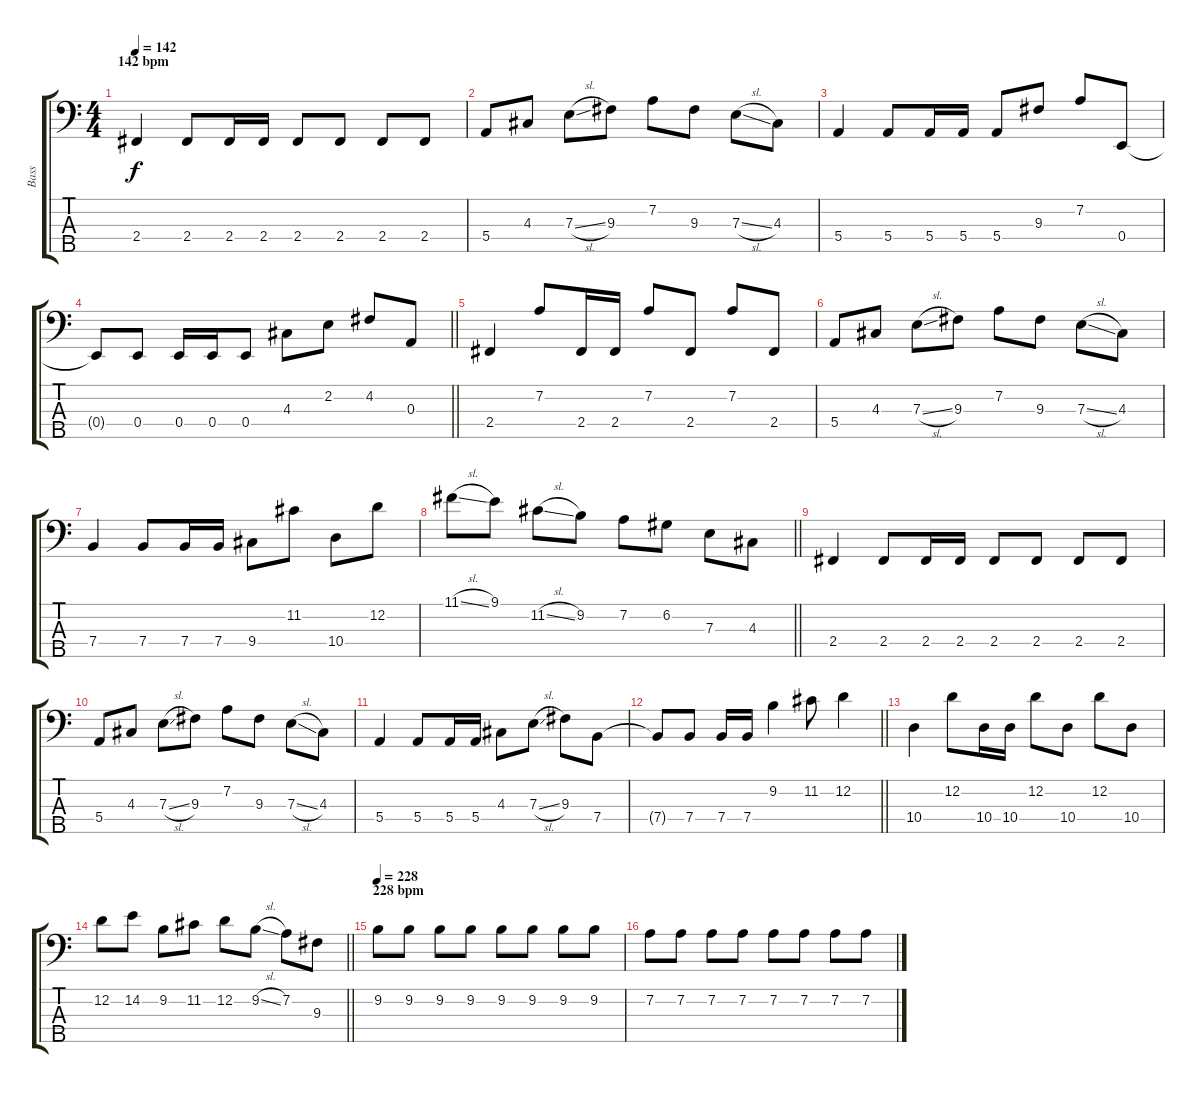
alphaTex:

\track ("Bass" "Bass") {instrument electricbassfinger}
\staff {score tabs}
\tuning (G2 D2 A1 E1 B0) {hide}
\ts (4 4)
\section ("" "142 bpm")
\tempo 142
\clef f4
\ks c
2.4.4{dy f} 2.4.8 2.4.16 2.4.16 2.4.8 2.4.8 2.4.8 2.4.8 |
5.4.8 4.3.8 7.3{sl}.8 9.3.8 7.2.8 9.3.8 7.3{sl}.8 4.3.8 |
5.4.4 5.4.8 5.4.16 5.4.16 5.4.8 9.3.8 7.2.8 0.4.8 |
\barLineRight lightlight
0.4{t}.8 0.4.8 0.4.16 0.4.16 0.4.8 4.3.8 2.2.8 4.2.8 0.3.8 |
2.4.4 7.2.8 2.4.16 2.4.16 7.2.8 2.4.8 7.2.8 2.4.8 |
5.4.8 4.3.8 7.3{sl}.8 9.3.8 7.2.8 9.3.8 7.3{sl}.8 4.3.8 |
7.4.4 7.4.8 7.4.16 7.4.16 9.4.8 11.2.8 10.4.8 12.2.8 |
\barLineRight lightlight
11.1{sl}.8 9.1.8 11.2{sl}.8 9.2.8 7.2.8 6.2.8 7.3.8 4.3.8 |
2.4.4 2.4.8 2.4.16 2.4.16 2.4.8 2.4.8 2.4.8 2.4.8 |
5.4.8 4.3.8 7.3{sl}.8 9.3.8 7.2.8 9.3.8 7.3{sl}.8 4.3.8 |
5.4.4 5.4.8 5.4.16 5.4.16 4.3.8 7.3{sl}.8 9.3.8 7.4.8 |
\barLineRight lightlight
7.4{t}.8 7.4.8 7.4.16 7.4.16 9.2.4 11.2.8 12.2.4 |
10.4.4 12.2.8 10.4.16 10.4.16 12.2.8 10.4.8 12.2.8 10.4.8 |
\barLineRight lightlight
12.2.8 14.2.8 9.2.8 11.2.8 12.2.8 9.2{sl}.8 7.2.8 9.3.8 |
\section ("" "228 bpm")
\tempo 228
9.2.8 9.2.8 9.2.8 9.2.8 9.2.8 9.2.8 9.2.8 9.2.8 |
7.2.8 7.2.8 7.2.8 7.2.8 7.2.8 7.2.8 7.2.8 7.2.8
